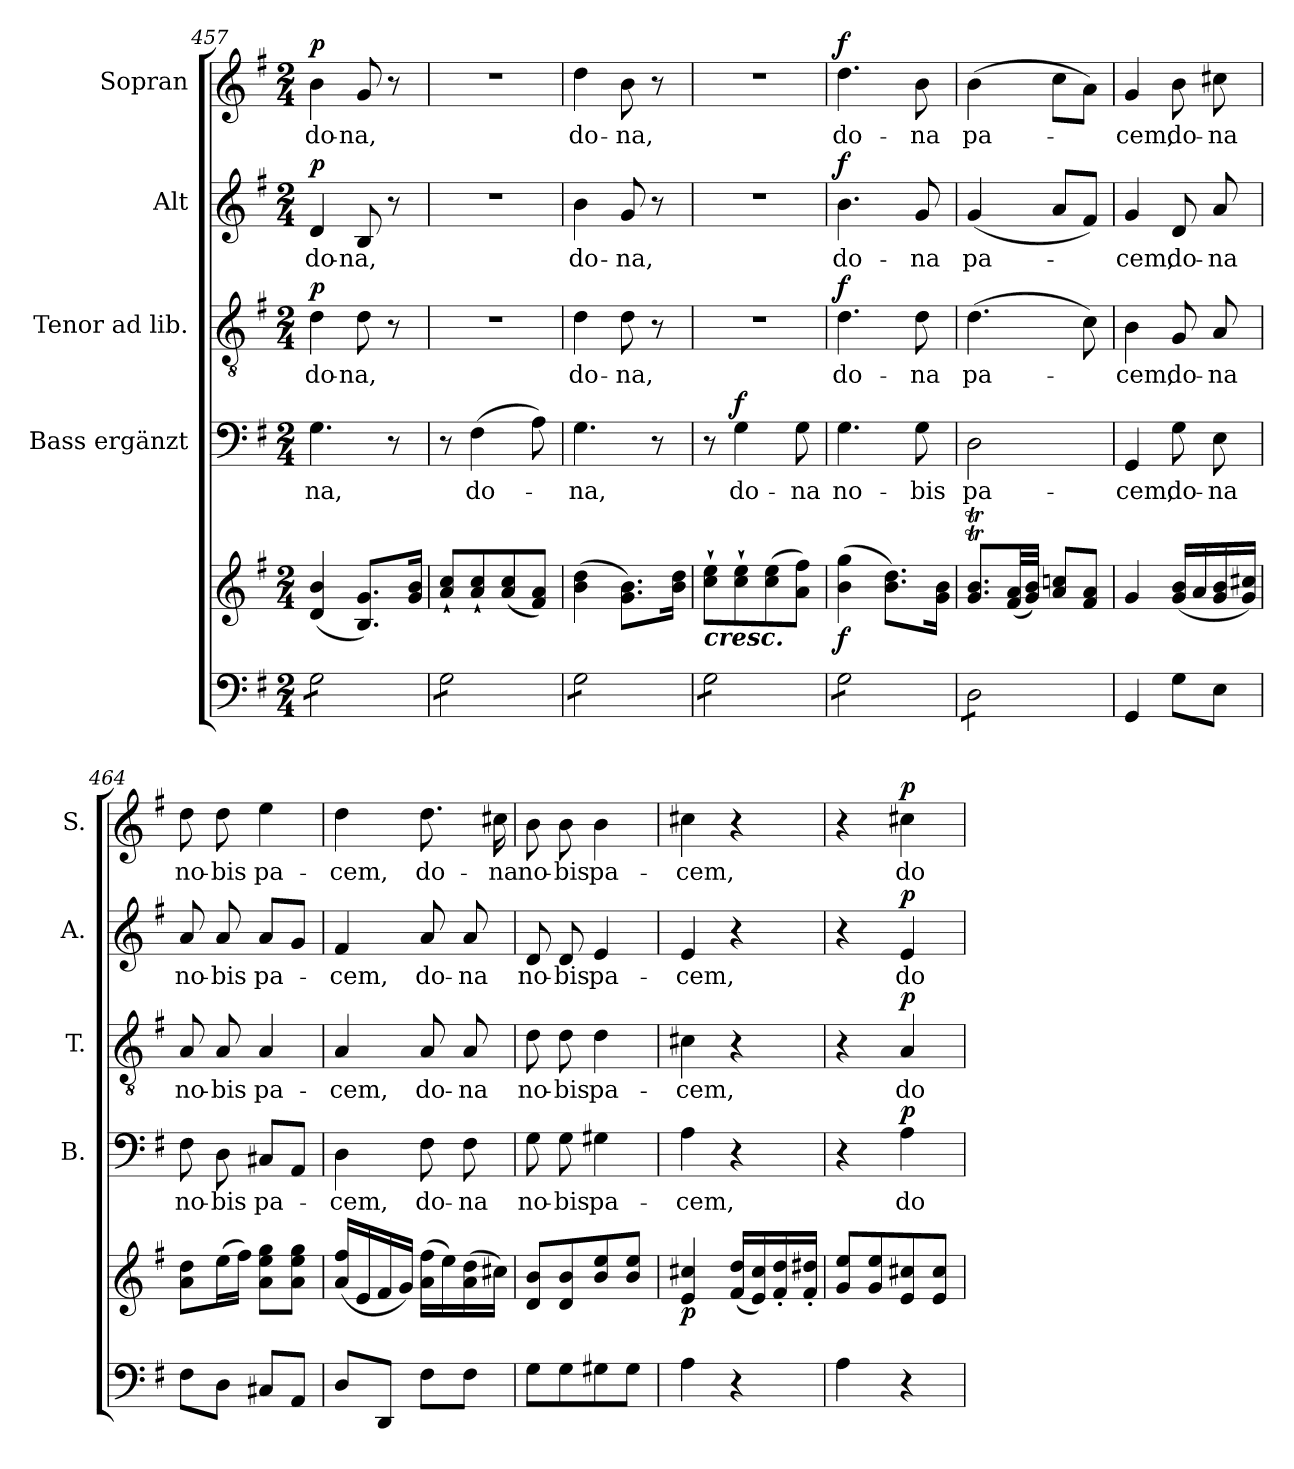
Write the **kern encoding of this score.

**kern	**kern	**dynam	**kern	**text	**dynam	**kern	**text	**dynam	**kern	**text	**dynam	**kern	**text	**dynam
*part5	*part5	*part5	*part4	*part4	*part4	*part3	*part3	*part3	*part2	*part2	*part2	*part1	*part1	*part1
*staff6	*staff5	*staff5/6	*staff4	*staff4	*staff4	*staff3	*staff3	*staff3	*staff2	*staff2	*staff2	*staff1	*staff1	*staff1
*	*	*	*I"Bass ergänzt	*	*	*I"Tenor ad lib.	*	*	*I"Alt	*	*	*I"Sopran	*	*
*	*	*	*I'B.	*	*	*I'T.	*	*	*I'A.	*	*	*I'S.	*	*
*clefF4	*clefG2	*	*clefF4	*	*	*clefGv2	*	*	*clefG2	*	*	*clefG2	*	*
*k[f#]	*k[f#]	*	*k[f#]	*	*	*k[f#]	*	*	*k[f#]	*	*	*k[f#]	*	*
*G:	*G:	*	*G:	*	*	*G:	*	*	*G:	*	*	*G:	*	*
*M2/4	*M2/4	*	*M2/4	*	*	*M2/4	*	*	*M2/4	*	*	*M2/4	*	*
=457	=457	=457	=457	=457	=457	=457	=457	=457	=457	=457	=457	=457	=457	=457
!	!	!	!	!LO:LY:b	!	!	!LO:LY:b	!LO:DY:a	!	!LO:LY:b	!LO:DY:a	!	!LO:LY:b	!LO:DY:a
*tremolo	*	*	*	*	*	*	*	*	*	*	*	*	*	*
8G\L	(<4d/ 4b/	.	4.G\	-na,	.	4d\	do-	p	4d/	do-	p	4b\	do-	p
8G\	.	.	.	.	.	.	.	.	.	.	.	.	.	.
!	!	!	!	!	!	!	!LO:LY:b	!	!	!LO:LY:b	!	!	!LO:LY:b	!
8G\	8.B/ 8.g/L)	.	.	.	.	8d\	-na,	.	8B/	-na,	.	8g/	-na,	.
8G\J	.	.	8r	.	.	8r	.	.	8r	.	.	8r	.	.
.	16g/ 16b/Jk	.	.	.	.	.	.	.	.	.	.	.	.	.
=458	=458	=458	=458	=458	=458	=458	=458	=458	=458	=458	=458	=458	=458	=458
8G\L	8a/`< 8cc/`<L	.	8r	.	.	2r	.	.	2r	.	.	2r	.	.
!	!	!	!	!LO:LY:b	!	!	!	!	!	!	!	!	!	!
8G\	8a/`< 8cc/`<	.	(>4F#\	do-	.	.	.	.	.	.	.	.	.	.
8G\	(<8a/ 8cc/	.	.	.	.	.	.	.	.	.	.	.	.	.
8G\J	8f#/ 8a/J)	.	8A\)	.	.	.	.	.	.	.	.	.	.	.
!!LO:PB:g=z
=459	=459	=459	=459	=459	=459	=459	=459	=459	=459	=459	=459	=459	=459	=459
!	!	!	!	!LO:LY:b	!	!	!LO:LY:b	!	!	!LO:LY:b	!	!	!LO:LY:b	!
8G\L	(>4b\ 4dd\	.	4.G\	-na,	.	4d\	do-	.	4b\	do-	.	4dd\	do-	.
8G\	.	.	.	.	.	.	.	.	.	.	.	.	.	.
!	!	!	!	!	!	!	!LO:LY:b	!	!	!LO:LY:b	!	!	!LO:LY:b	!
8G\	8.g\ 8.b\L)	.	.	.	.	8d\	-na,	.	8g/	-na,	.	8b\	-na,	.
8G\J	.	.	8r	.	.	8r	.	.	8r	.	.	8r	.	.
.	16b\ 16dd\Jk	.	.	.	.	.	.	.	.	.	.	.	.	.
=460	=460	=460	=460	=460	=460	=460	=460	=460	=460	=460	=460	=460	=460	=460
!	!LO:TX:b:Bi:t=cresc.	!	!	!	!	!	!	!	!	!	!	!	!	!
8G\L	8cc\`> 8ee\`>L	.	8r	.	.	2r	.	.	2r	.	.	2r	.	.
!	!	!	!	!LO:LY:b	!LO:DY:a	!	!	!	!	!	!	!	!	!
8G\	8cc\`> 8ee\`>	.	4G\	do-	f	.	.	.	.	.	.	.	.	.
8G\	(>8cc\ 8ee\	.	.	.	.	.	.	.	.	.	.	.	.	.
!	!	!	!	!LO:LY:b	!	!	!	!	!	!	!	!	!	!
8G\J	8a\ 8ff#\J)	.	8G\	-na	.	.	.	.	.	.	.	.	.	.
=461	=461	=461	=461	=461	=461	=461	=461	=461	=461	=461	=461	=461	=461	=461
!	!	!LO:DY:b	!	!LO:LY:b	!	!	!LO:LY:b	!LO:DY:a	!	!LO:LY:b	!LO:DY:a	!	!LO:LY:b	!LO:DY:a
8G\L	(>4b\ 4gg\	f	4.G\	no-	.	4.d\	do-	f	4.b\	do-	f	4.dd\	do-	f
8G\	.	.	.	.	.	.	.	.	.	.	.	.	.	.
8G\	8.b\ 8.dd\L)	.	.	.	.	.	.	.	.	.	.	.	.	.
!	!	!	!	!LO:LY:b	!	!	!LO:LY:b	!	!	!LO:LY:b	!	!	!LO:LY:b	!
8G\J	.	.	8G\	-bis	.	8d\	-na	.	8g/	-na	.	8b\	-na	.
.	16g\ 16b\Jk	.	.	.	.	.	.	.	.	.	.	.	.	.
=462	=462	=462	=462	=462	=462	=462	=462	=462	=462	=462	=462	=462	=462	=462
!	!	!	!	!LO:LY:b	!	!	!LO:LY:b	!	!	!LO:LY:b	!	!	!LO:LY:b	!
8D\L	8.g/T 8.b/TL	.	2D\	pa-	.	(>4.d\	pa-	.	(<4g/	pa-	.	(>4b\	pa-	.
8D\	.	.	.	.	.	.	.	.	.	.	.	.	.	.
.	(<32f#/ 32a/LL	.	.	.	.	.	.	.	.	.	.	.	.	.
.	32g/ 32b/JJJ)	.	.	.	.	.	.	.	.	.	.	.	.	.
8D\	8a/ 8cc/L	.	.	.	.	.	.	.	8a/L	.	.	8cc\L	.	.
8D\J	8f#/ 8a/J	.	.	.	.	8c\)	.	.	8f#/J)	.	.	8a\J)	.	.
*Xtremolo	*	*	*	*	*	*	*	*	*	*	*	*	*	*
=463	=463	=463	=463	=463	=463	=463	=463	=463	=463	=463	=463	=463	=463	=463
!	!	!	!	!LO:LY:b	!	!	!LO:LY:b	!	!	!LO:LY:b	!	!	!LO:LY:b	!
4GG/	4g/	.	4GG/	-cem,	.	4B\	-cem,	.	4g/	-cem,	.	4g/	-cem,	.
!	!	!	!	!LO:LY:b	!	!	!LO:LY:b	!	!	!LO:LY:b	!	!	!LO:LY:b	!
8G\L	(<16g/ 16b/LL	.	8G\	do-	.	8G/	do-	.	8d/	do-	.	8b\	do-	.
.	16a/	.	.	.	.	.	.	.	.	.	.	.	.	.
!	!	!	!	!LO:LY:b	!	!	!LO:LY:b	!	!	!LO:LY:b	!	!	!LO:LY:b	!
8E\J	16g/ 16b/	.	8E\	-na	.	8A/	-na	.	8a/	-na	.	8cc#X\	-na	.
.	16g/ 16cc#X/JJ)	.	.	.	.	.	.	.	.	.	.	.	.	.
=464	=464	=464	=464	=464	=464	=464	=464	=464	=464	=464	=464	=464	=464	=464
!	!	!	!	!LO:LY:b	!	!	!LO:LY:b	!	!	!LO:LY:b	!	!	!LO:LY:b	!
8F#\L	8a\ 8dd\L	.	8F#\	no-	.	8A/	no-	.	8a/	no-	.	8dd\	no-	.
!	!	!	!	!LO:LY:b	!	!	!LO:LY:b	!	!	!LO:LY:b	!	!	!LO:LY:b	!
8D\J	(>16ee\L	.	8D\	-bis	.	8A/	-bis	.	8a/	-bis	.	8dd\	-bis	.
.	16ff#\JJ)	.	.	.	.	.	.	.	.	.	.	.	.	.
!	!	!	!	!LO:LY:b	!	!	!LO:LY:b	!	!	!LO:LY:b	!	!	!LO:LY:b	!
8C#X/L	8a\ 8ee\ 8gg\L	.	8C#X/L	pa-	.	4A/	pa-	.	8a/L	pa-	.	4ee\	pa-	.
8AA/J	8a\ 8ee\ 8gg\J	.	8AA/J	.	.	.	.	.	8g/J	.	.	.	.	.
=465	=465	=465	=465	=465	=465	=465	=465	=465	=465	=465	=465	=465	=465	=465
!	!	!	!	!LO:LY:b	!	!	!LO:LY:b	!	!	!LO:LY:b	!	!	!LO:LY:b	!
8D/L	(<16a/ 16ff#/LL	.	4D\	-cem,	.	4A/	-cem,	.	4f#/	-cem,	.	4dd\	-cem,	.
.	16e/	.	.	.	.	.	.	.	.	.	.	.	.	.
8DD/J	16f#/	.	.	.	.	.	.	.	.	.	.	.	.	.
.	16g/JJ)	.	.	.	.	.	.	.	.	.	.	.	.	.
!	!	!	!	!LO:LY:b	!	!	!LO:LY:b	!	!	!LO:LY:b	!	!	!LO:LY:b	!
8F#\L	(>16a\ 16ff#\LL	.	8F#\	do-	.	8A/	do-	.	8a/	do-	.	8.dd\	do-	.
.	16ee\)	.	.	.	.	.	.	.	.	.	.	.	.	.
!	!	!	!	!LO:LY:b	!	!	!LO:LY:b	!	!	!LO:LY:b	!	!	!	!
8F#\J	(>16a\ 16dd\	.	8F#\	-na	.	8A/	-na	.	8a/	-na	.	.	.	.
!	!	!	!	!	!	!	!	!	!	!	!	!	!LO:LY:b	!
.	16cc#X\JJ)	.	.	.	.	.	.	.	.	.	.	16cc#X\	-na	.
!!LO:LB:g=z
=466	=466	=466	=466	=466	=466	=466	=466	=466	=466	=466	=466	=466	=466	=466
!	!	!	!	!LO:LY:b	!	!	!LO:LY:b	!	!	!LO:LY:b	!	!	!LO:LY:b	!
8G\L	8d/ 8b/L	.	8G\	no-	.	8d\	no-	.	8d/	no-	.	8b\	no-	.
!	!	!	!	!LO:LY:b	!	!	!LO:LY:b	!	!	!LO:LY:b	!	!	!LO:LY:b	!
8G\	8d/ 8b/	.	8G\	-bis	.	8d\	-bis	.	8d/	-bis	.	8b\	-bis	.
!	!	!	!	!LO:LY:b	!	!	!LO:LY:b	!	!	!LO:LY:b	!	!	!LO:LY:b	!
8G#X\	8b/ 8ee/	.	4G#X\	pa-	.	4d\	pa-	.	4e/	pa-	.	4b\	pa-	.
8G#\J	8b/ 8ee/J	.	.	.	.	.	.	.	.	.	.	.	.	.
=467	=467	=467	=467	=467	=467	=467	=467	=467	=467	=467	=467	=467	=467	=467
!	!	!LO:DY:b	!	!LO:LY:b	!	!	!LO:LY:b	!	!	!LO:LY:b	!	!	!LO:LY:b	!
4A\	4e/ 4cc#X/	p	4A\	-cem,	.	4c#X\	-cem,	.	4e/	-cem,	.	4cc#X\	-cem,	.
4r	(<16f#/ 16dd/LL	.	4r	.	.	4r	.	.	4r	.	.	4r	.	.
.	16e/ 16cc#/)	.	.	.	.	.	.	.	.	.	.	.	.	.
.	16f#/'< 16dd/'<	.	.	.	.	.	.	.	.	.	.	.	.	.
.	16f#/'< 16dd#X/'<JJ	.	.	.	.	.	.	.	.	.	.	.	.	.
=468	=468	=468	=468	=468	=468	=468	=468	=468	=468	=468	=468	=468	=468	=468
4A\	8g/ 8ee/L	.	4r	.	.	4r	.	.	4r	.	.	4r	.	.
.	8g/ 8ee/	.	.	.	.	.	.	.	.	.	.	.	.	.
!	!	!	!	!LO:LY:b	!LO:DY:a	!	!LO:LY:b	!LO:DY:a	!	!LO:LY:b	!LO:DY:a	!	!LO:LY:b	!LO:DY:a
4r	8e/ 8cc#X/	.	4A\	do-	p	4A/	do-	p	4e/	do-	p	4cc#X\	do-	p
.	8e/ 8cc#/J	.	.	.	.	.	.	.	.	.	.	.	.	.
=	=	=	=	=	=	=	=	=	=	=	=	=	=	=
*-	*-	*-	*-	*-	*-	*-	*-	*-	*-	*-	*-	*-	*-	*-
